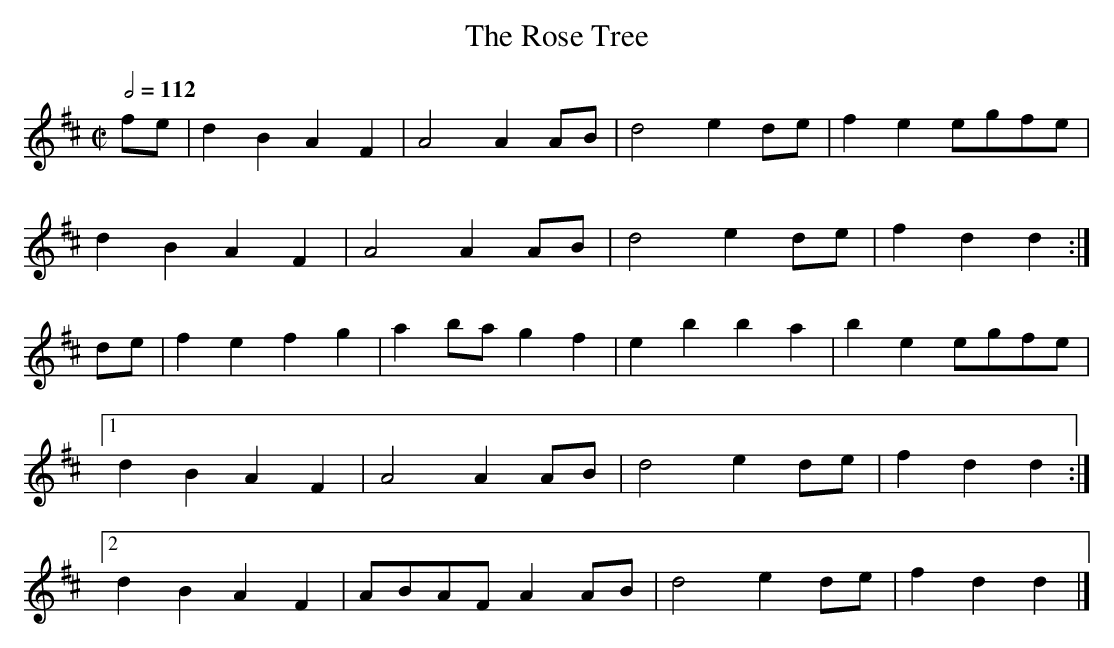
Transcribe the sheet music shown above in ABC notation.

X:1
T:The Rose Tree
M:C|
L:1/8
Q:1/2=112
K:D
fe|d2B2 A2F2|A4   A2AB|d4   e2de|f2e2 egfe|
   d2B2 A2F2|A4   A2AB|d4   e2de|f2d2 d2 :|
de|f2e2 f2g2|a2ba g2f2|e2b2 b2a2|b2e2 egfe|
[1 d2B2 A2F2|A4   A2AB|d4   e2de|f2d2 d2 :|
[2 d2B2 A2F2|ABAF A2AB|d4   e2de|f2d2 d2 |]
